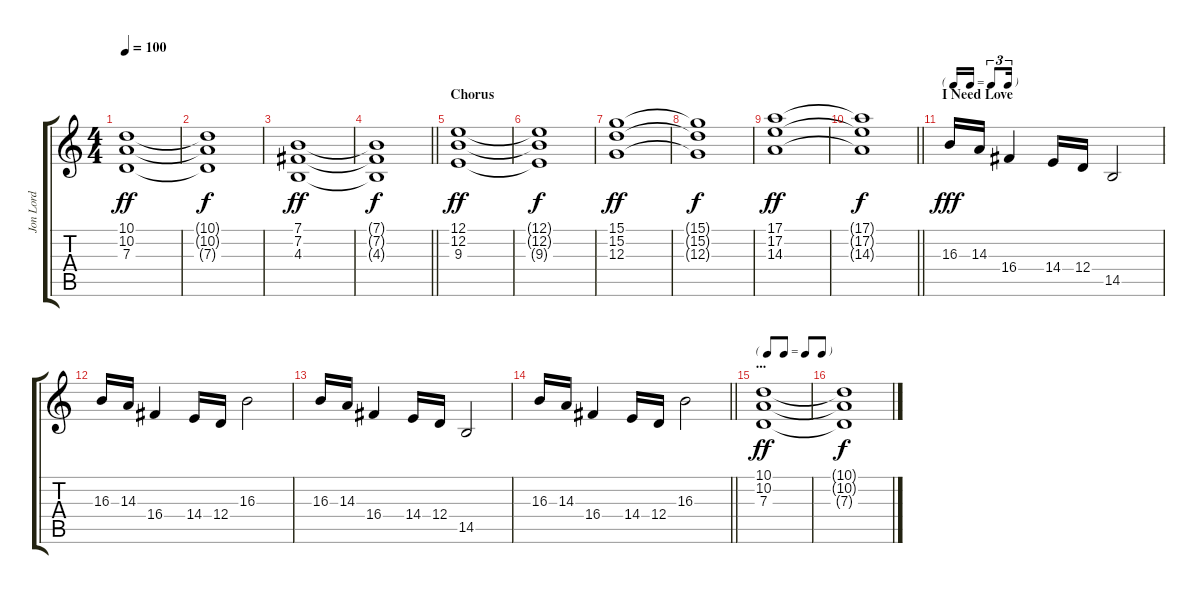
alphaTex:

\track ("Jon Lord" "Jon Lord") {instrument rockorgan}
\staff {score tabs}
\tuning (E4 B3 G3 D3 A2 E2) {hide}
\ts (4 4)
\tempo 100
\clef g2
\ks c
(10.1 10.2 7.3).1{dy ff} |
(10.1{t} 10.2{t} 7.3{t}).1{dy f} |
(7.1 7.2 4.3).1{dy ff} |
\barLineRight lightlight
(7.1{t} 7.2{t} 4.3{t}).1{dy f} |
\section ("" "Chorus")
(12.1 12.2 9.3).1{dy ff} |
(12.1{t} 12.2{t} 9.3{t}).1{dy f} |
(15.1 15.2 12.3).1{dy ff} |
(15.1{t} 15.2{t} 12.3{t}).1{dy f} |
(17.1 17.2 14.3).1{dy ff} |
\barLineRight lightlight
(17.1{t} 17.2{t} 14.3{t}).1{dy f} |
\tf triplet16th
\section ("" "I Need Love")
16.3.16{dy fff} 14.3.16 16.4.4 14.4.16 12.4.16 14.5.2 |
16.3.16 14.3.16 16.4.4 14.4.16 12.4.16 16.3.2 |
16.3.16 14.3.16 16.4.4 14.4.16 12.4.16 14.5.2 |
\barLineRight lightlight
16.3.16 14.3.16 16.4.4 14.4.16 12.4.16 16.3.2 |
\tf none
\section ("" "...")
(10.1 10.2 7.3).1{dy ff} |
(10.1{t} 10.2{t} 7.3{t}).1{dy f}
